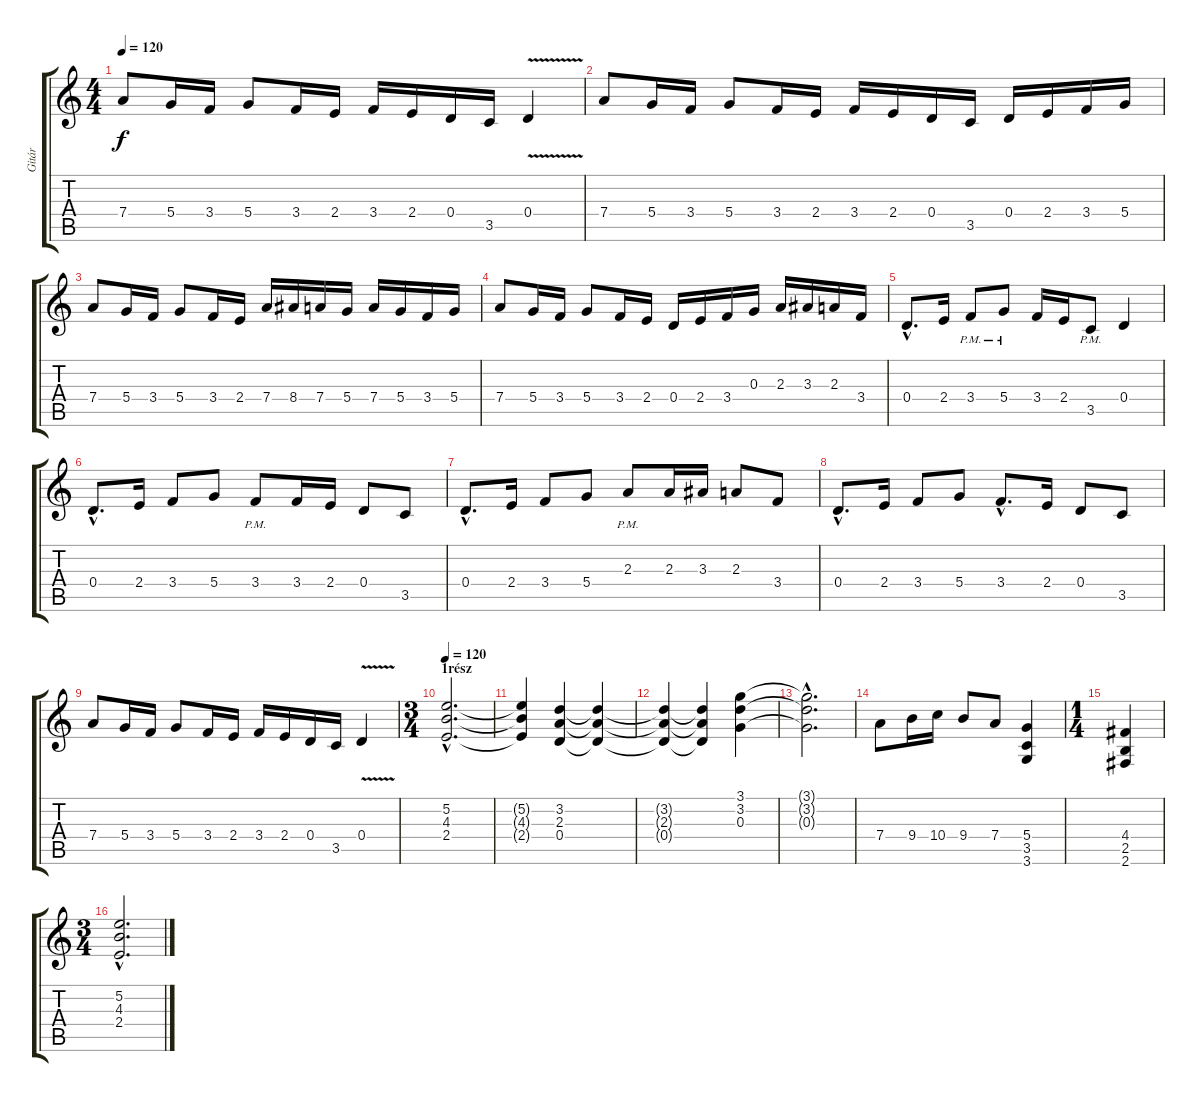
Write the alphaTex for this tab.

\track ("Gitár" "Gitár") {instrument distortionguitar}
\staff {score tabs}
\tuning (E4 B3 G3 D3 A2 E2) {hide}
\ts (4 4)
\tempo 120
\clef g2
\ks c
7.4.8{dy f} 5.4.16 3.4.16 5.4.8 3.4.16 2.4.16 3.4.16 2.4.16 0.4.16 3.5.16 0.4{v}.4 |
7.4.8 5.4.16 3.4.16 5.4.8 3.4.16 2.4.16 3.4.16 2.4.16 0.4.16 3.5.16 0.4.16 2.4.16 3.4.16 5.4.16 |
7.4.8 5.4.16 3.4.16 5.4.8 3.4.16 2.4.16 7.4.16 8.4.16 7.4.16 5.4.16 7.4.16 5.4.16 3.4.16 5.4.16 |
7.4.8 5.4.16 3.4.16 5.4.8 3.4.16 2.4.16 0.4.16 2.4.16 3.4.16 0.3.16 2.3.16 3.3.16 2.3.16 3.4.16 |
0.4{hac}.8{d} 2.4.16 3.4{pm}.8 5.4{pm}.8 3.4.16 2.4.16 3.5{pm}.8 0.4.4 |
0.4{hac}.8{d} 2.4.16 3.4.8 5.4.8 3.4{pm}.8 3.4.16 2.4.16 0.4.8 3.5.8 |
0.4{hac}.8{d} 2.4.16 3.4.8 5.4.8 2.3{pm}.8 2.3.16 3.3.16 2.3.8 3.4.8 |
0.4{hac}.8{d} 2.4.16 3.4.8 5.4.8 3.4{hac}.8{d} 2.4.16 0.4.8 3.5.8 |
7.4.8 5.4.16 3.4.16 5.4.8 3.4.16 2.4.16 3.4.16 2.4.16 0.4.16 3.5.16 0.4{v}.4 |
\ts (3 4)
\section ("" "1rész")
\tempo 120
(5.2{hac} 4.3{hac} 2.4{hac}).2{d} |
(5.2{t} 4.3{t} 2.4{t}).4 (3.2 2.3 0.4).4 (3.2{t} 2.3{t} 0.4{t}).4 |
(3.2{t} 2.3{t} 0.4{t}).4 (3.2{t} 2.3{t} 0.4{t}).4 (3.1 3.2 0.3).4 |
(3.1{hac t} 3.2{hac t} 0.3{hac t}).2{d} |
7.4.8 9.4.16 10.4.16 9.4.8 7.4.8 (5.4 3.5 3.6).4 |
\ts (1 4)
(4.4 2.5 2.6).4 |
\ts (3 4)
(5.2{hac} 4.3{hac} 2.4{hac}).2{d}
